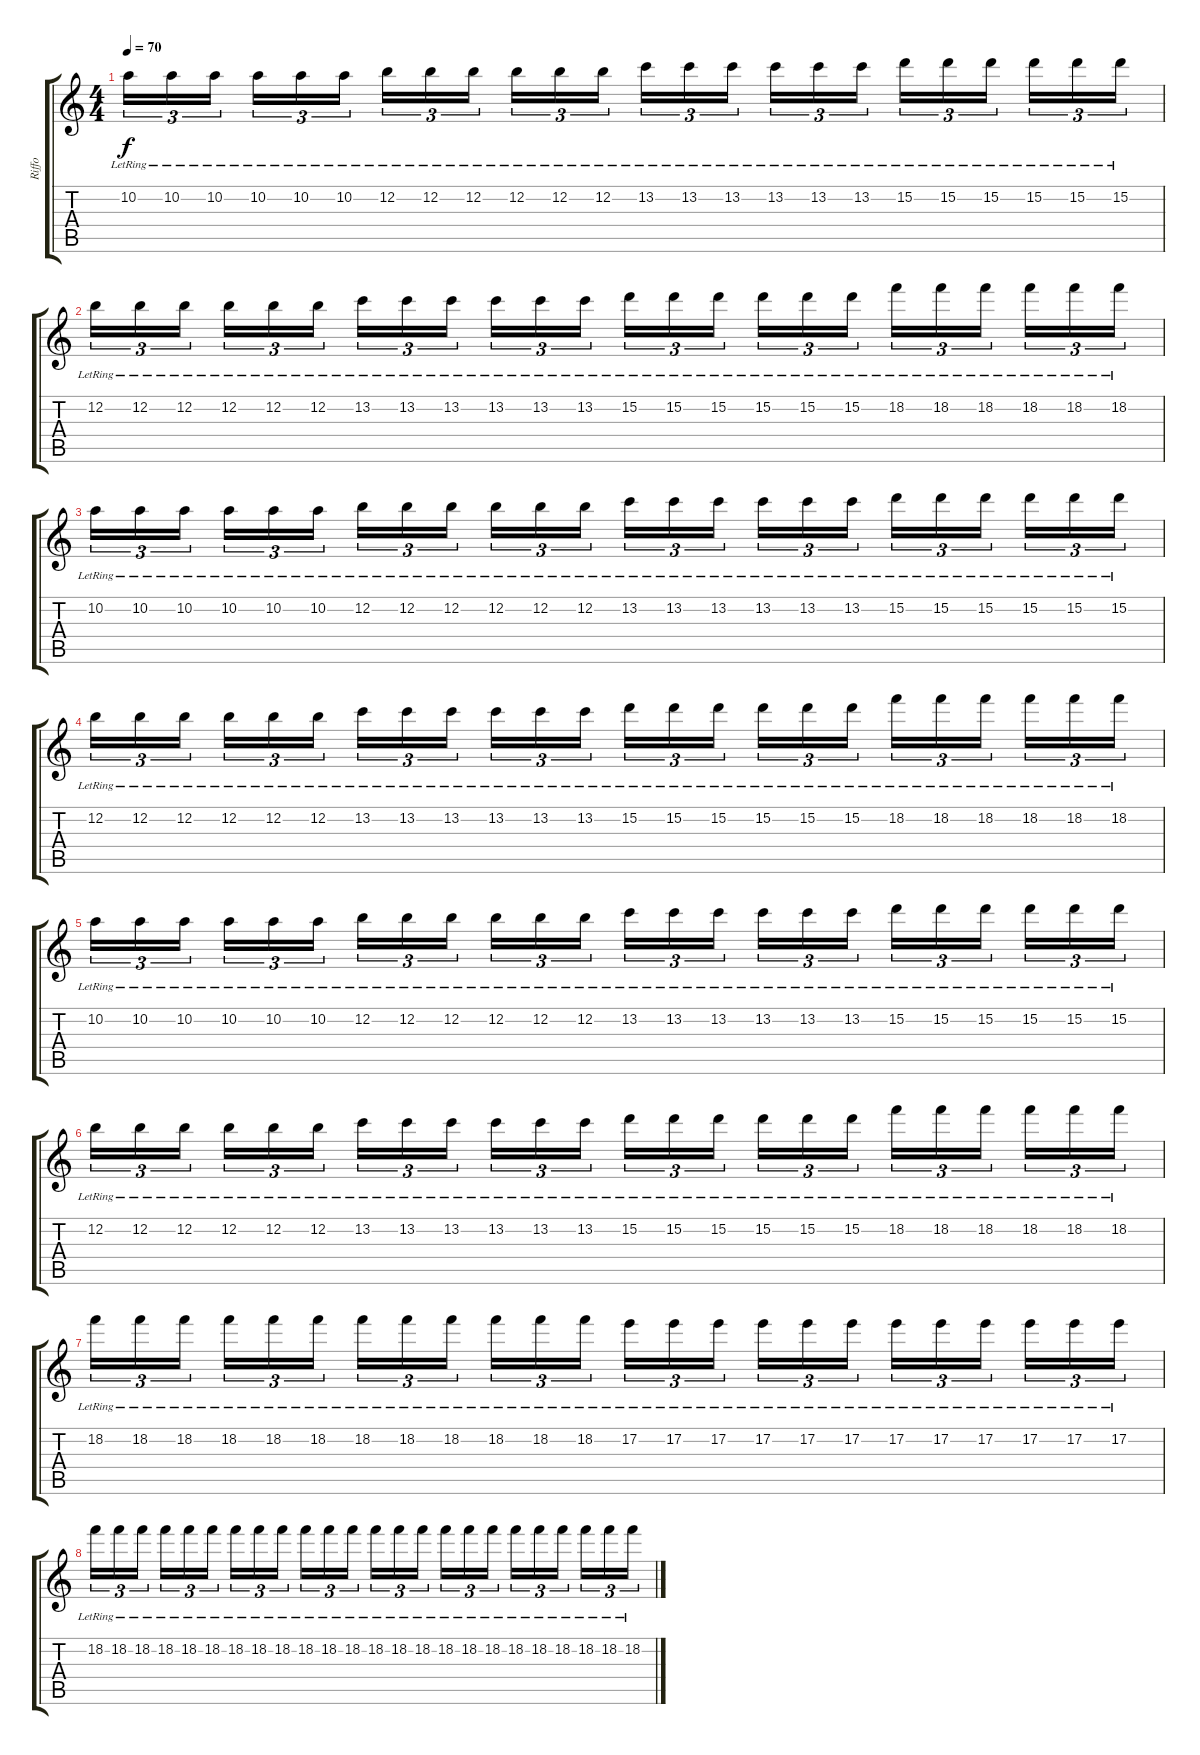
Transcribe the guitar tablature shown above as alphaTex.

\track ("Riffo" "Riffo") {instrument electricguitarclean}
\staff {score tabs}
\tuning (E4 B3 G3 D3 A2 E2) {hide}
\ts (4 4)
\tempo 70
\clef g2
\ks c
10.2{lr}.16{tu (3 2) dy f} 10.2{lr}.16{tu (3 2)} 10.2{lr}.16{tu (3 2) beam splitsecondary} 10.2{lr}.16{tu (3 2)} 10.2{lr}.16{tu (3 2)} 10.2{lr}.16{tu (3 2)} 12.2{lr}.16{tu (3 2)} 12.2{lr}.16{tu (3 2)} 12.2{lr}.16{tu (3 2) beam splitsecondary} 12.2{lr}.16{tu (3 2)} 12.2{lr}.16{tu (3 2)} 12.2{lr}.16{tu (3 2)} 13.2{lr}.16{tu (3 2)} 13.2{lr}.16{tu (3 2)} 13.2{lr}.16{tu (3 2) beam splitsecondary} 13.2{lr}.16{tu (3 2)} 13.2{lr}.16{tu (3 2)} 13.2{lr}.16{tu (3 2)} 15.2{lr}.16{tu (3 2)} 15.2{lr}.16{tu (3 2)} 15.2{lr}.16{tu (3 2) beam splitsecondary} 15.2{lr}.16{tu (3 2)} 15.2{lr}.16{tu (3 2)} 15.2{lr}.16{tu (3 2)} |
12.2{lr}.16{tu (3 2)} 12.2{lr}.16{tu (3 2)} 12.2{lr}.16{tu (3 2) beam splitsecondary} 12.2{lr}.16{tu (3 2)} 12.2{lr}.16{tu (3 2)} 12.2{lr}.16{tu (3 2)} 13.2{lr}.16{tu (3 2)} 13.2{lr}.16{tu (3 2)} 13.2{lr}.16{tu (3 2) beam splitsecondary} 13.2{lr}.16{tu (3 2)} 13.2{lr}.16{tu (3 2)} 13.2{lr}.16{tu (3 2)} 15.2{lr}.16{tu (3 2)} 15.2{lr}.16{tu (3 2)} 15.2{lr}.16{tu (3 2) beam splitsecondary} 15.2{lr}.16{tu (3 2)} 15.2{lr}.16{tu (3 2)} 15.2{lr}.16{tu (3 2)} 18.2{lr}.16{tu (3 2)} 18.2{lr}.16{tu (3 2)} 18.2{lr}.16{tu (3 2) beam splitsecondary} 18.2{lr}.16{tu (3 2)} 18.2{lr}.16{tu (3 2)} 18.2{lr}.16{tu (3 2)} |
10.2{lr}.16{tu (3 2)} 10.2{lr}.16{tu (3 2)} 10.2{lr}.16{tu (3 2) beam splitsecondary} 10.2{lr}.16{tu (3 2)} 10.2{lr}.16{tu (3 2)} 10.2{lr}.16{tu (3 2)} 12.2{lr}.16{tu (3 2)} 12.2{lr}.16{tu (3 2)} 12.2{lr}.16{tu (3 2) beam splitsecondary} 12.2{lr}.16{tu (3 2)} 12.2{lr}.16{tu (3 2)} 12.2{lr}.16{tu (3 2)} 13.2{lr}.16{tu (3 2)} 13.2{lr}.16{tu (3 2)} 13.2{lr}.16{tu (3 2) beam splitsecondary} 13.2{lr}.16{tu (3 2)} 13.2{lr}.16{tu (3 2)} 13.2{lr}.16{tu (3 2)} 15.2{lr}.16{tu (3 2)} 15.2{lr}.16{tu (3 2)} 15.2{lr}.16{tu (3 2) beam splitsecondary} 15.2{lr}.16{tu (3 2)} 15.2{lr}.16{tu (3 2)} 15.2{lr}.16{tu (3 2)} |
12.2{lr}.16{tu (3 2)} 12.2{lr}.16{tu (3 2)} 12.2{lr}.16{tu (3 2) beam splitsecondary} 12.2{lr}.16{tu (3 2)} 12.2{lr}.16{tu (3 2)} 12.2{lr}.16{tu (3 2)} 13.2{lr}.16{tu (3 2)} 13.2{lr}.16{tu (3 2)} 13.2{lr}.16{tu (3 2) beam splitsecondary} 13.2{lr}.16{tu (3 2)} 13.2{lr}.16{tu (3 2)} 13.2{lr}.16{tu (3 2)} 15.2{lr}.16{tu (3 2)} 15.2{lr}.16{tu (3 2)} 15.2{lr}.16{tu (3 2) beam splitsecondary} 15.2{lr}.16{tu (3 2)} 15.2{lr}.16{tu (3 2)} 15.2{lr}.16{tu (3 2)} 18.2{lr}.16{tu (3 2)} 18.2{lr}.16{tu (3 2)} 18.2{lr}.16{tu (3 2) beam splitsecondary} 18.2{lr}.16{tu (3 2)} 18.2{lr}.16{tu (3 2)} 18.2{lr}.16{tu (3 2)} |
10.2{lr}.16{tu (3 2)} 10.2{lr}.16{tu (3 2)} 10.2{lr}.16{tu (3 2) beam splitsecondary} 10.2{lr}.16{tu (3 2)} 10.2{lr}.16{tu (3 2)} 10.2{lr}.16{tu (3 2)} 12.2{lr}.16{tu (3 2)} 12.2{lr}.16{tu (3 2)} 12.2{lr}.16{tu (3 2) beam splitsecondary} 12.2{lr}.16{tu (3 2)} 12.2{lr}.16{tu (3 2)} 12.2{lr}.16{tu (3 2)} 13.2{lr}.16{tu (3 2)} 13.2{lr}.16{tu (3 2)} 13.2{lr}.16{tu (3 2) beam splitsecondary} 13.2{lr}.16{tu (3 2)} 13.2{lr}.16{tu (3 2)} 13.2{lr}.16{tu (3 2)} 15.2{lr}.16{tu (3 2)} 15.2{lr}.16{tu (3 2)} 15.2{lr}.16{tu (3 2) beam splitsecondary} 15.2{lr}.16{tu (3 2)} 15.2{lr}.16{tu (3 2)} 15.2{lr}.16{tu (3 2)} |
12.2{lr}.16{tu (3 2)} 12.2{lr}.16{tu (3 2)} 12.2{lr}.16{tu (3 2) beam splitsecondary} 12.2{lr}.16{tu (3 2)} 12.2{lr}.16{tu (3 2)} 12.2{lr}.16{tu (3 2)} 13.2{lr}.16{tu (3 2)} 13.2{lr}.16{tu (3 2)} 13.2{lr}.16{tu (3 2) beam splitsecondary} 13.2{lr}.16{tu (3 2)} 13.2{lr}.16{tu (3 2)} 13.2{lr}.16{tu (3 2)} 15.2{lr}.16{tu (3 2)} 15.2{lr}.16{tu (3 2)} 15.2{lr}.16{tu (3 2) beam splitsecondary} 15.2{lr}.16{tu (3 2)} 15.2{lr}.16{tu (3 2)} 15.2{lr}.16{tu (3 2)} 18.2{lr}.16{tu (3 2)} 18.2{lr}.16{tu (3 2)} 18.2{lr}.16{tu (3 2) beam splitsecondary} 18.2{lr}.16{tu (3 2)} 18.2{lr}.16{tu (3 2)} 18.2{lr}.16{tu (3 2)} |
18.2{lr}.16{tu (3 2)} 18.2{lr}.16{tu (3 2)} 18.2{lr}.16{tu (3 2) beam splitsecondary} 18.2{lr}.16{tu (3 2)} 18.2{lr}.16{tu (3 2)} 18.2{lr}.16{tu (3 2)} 18.2{lr}.16{tu (3 2)} 18.2{lr}.16{tu (3 2)} 18.2{lr}.16{tu (3 2) beam splitsecondary} 18.2{lr}.16{tu (3 2)} 18.2{lr}.16{tu (3 2)} 18.2{lr}.16{tu (3 2)} 17.2{lr}.16{tu (3 2)} 17.2{lr}.16{tu (3 2)} 17.2{lr}.16{tu (3 2) beam splitsecondary} 17.2{lr}.16{tu (3 2)} 17.2{lr}.16{tu (3 2)} 17.2{lr}.16{tu (3 2)} 17.2{lr}.16{tu (3 2)} 17.2{lr}.16{tu (3 2)} 17.2{lr}.16{tu (3 2) beam splitsecondary} 17.2{lr}.16{tu (3 2)} 17.2{lr}.16{tu (3 2)} 17.2{lr}.16{tu (3 2)} |
18.2{lr}.16{tu (3 2)} 18.2{lr}.16{tu (3 2)} 18.2{lr}.16{tu (3 2) beam splitsecondary} 18.2{lr}.16{tu (3 2)} 18.2{lr}.16{tu (3 2)} 18.2{lr}.16{tu (3 2)} 18.2{lr}.16{tu (3 2)} 18.2{lr}.16{tu (3 2)} 18.2{lr}.16{tu (3 2) beam splitsecondary} 18.2{lr}.16{tu (3 2)} 18.2{lr}.16{tu (3 2)} 18.2{lr}.16{tu (3 2)} 18.2{lr}.16{tu (3 2)} 18.2{lr}.16{tu (3 2)} 18.2{lr}.16{tu (3 2) beam splitsecondary} 18.2{lr}.16{tu (3 2)} 18.2{lr}.16{tu (3 2)} 18.2{lr}.16{tu (3 2)} 18.2{lr}.16{tu (3 2)} 18.2{lr}.16{tu (3 2)} 18.2{lr}.16{tu (3 2) beam splitsecondary} 18.2{lr}.16{tu (3 2)} 18.2{lr}.16{tu (3 2)} 18.2{lr}.16{tu (3 2)}
